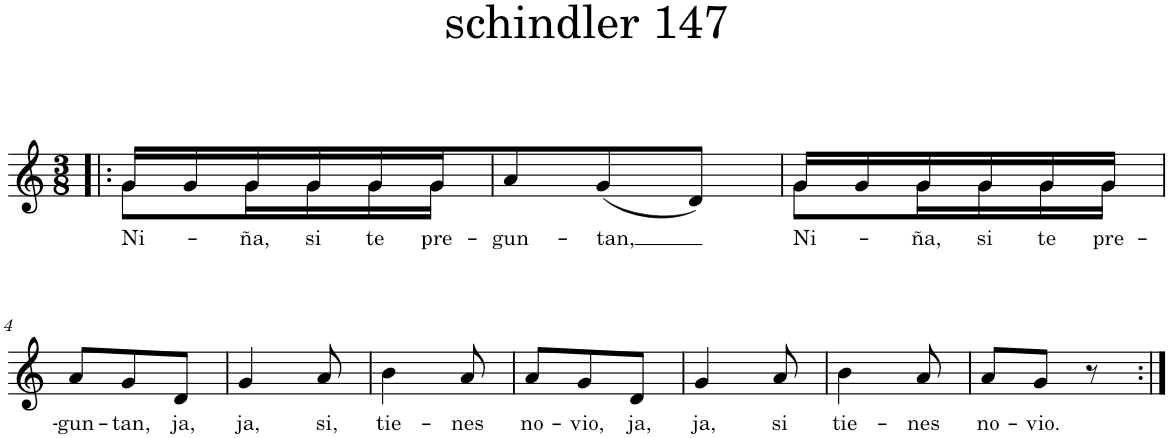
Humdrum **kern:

**kern	**text
*part1	*part1
*staff1	*staff1
*I"Piano	*
*I'Pno.	*
*clefG2	*
*k[]	*
*M3/8	*
=1!|:	=1!|:
!	!LO:LY:b
*^	*
16g/LL	8g\L	Ni-
16g/	.	.
!	!	!LO:LY:b
16g/	16g\L	-ña,
!	!	!LO:LY:b
16g/	16g\	si
!	!	!LO:LY:b
16g/	16g\	te
!	!	!LO:LY:b
16g/J	16g\JJ	pre-
=2	=2	=2
!	!	!LO:LY:b
*v	*v	*
8a/	-gun-
!	!LO:LY:b
(8g/	-tan,
8d/J)	.
=3	=3
!	!LO:LY:b
*^	*
16g/LL	8g\L	Ni-
16g/	.	.
!	!	!LO:LY:b
16g/	16g\L	-ña,
!	!	!LO:LY:b
16g/	16g\	si
!	!	!LO:LY:b
16g/	16g\	te
!	!	!LO:LY:b
16g/JJ	16g\JJ	pre-
!!LO:LB:g=z	!!
=4	=4	=4
!	!	!LO:LY:b
*v	*v	*
8a/L	-gun-
!	!LO:LY:b
8g/	-tan,
!	!LO:LY:b
8d/J	ja,
=5	=5
!	!LO:LY:b
4g/	ja,
!	!LO:LY:b
8a/	si,
=6	=6
!	!LO:LY:b
4b\	tie-
!	!LO:LY:b
8a/	-nes
=7	=7
!	!LO:LY:b
8a/L	no-
!	!LO:LY:b
8g/	-vio,
!	!LO:LY:b
8d/J	ja,
=8	=8
!	!LO:LY:b
4g/	ja,
!	!LO:LY:b
8a/	si
=9	=9
!	!LO:LY:b
4b\	tie-
!	!LO:LY:b
8a/	-nes
=10	=10
!	!LO:LY:b
8a/L	no-
!	!LO:LY:b
8g/J	-vio.
8r	.
=:|!	=:|!
*-	*-
